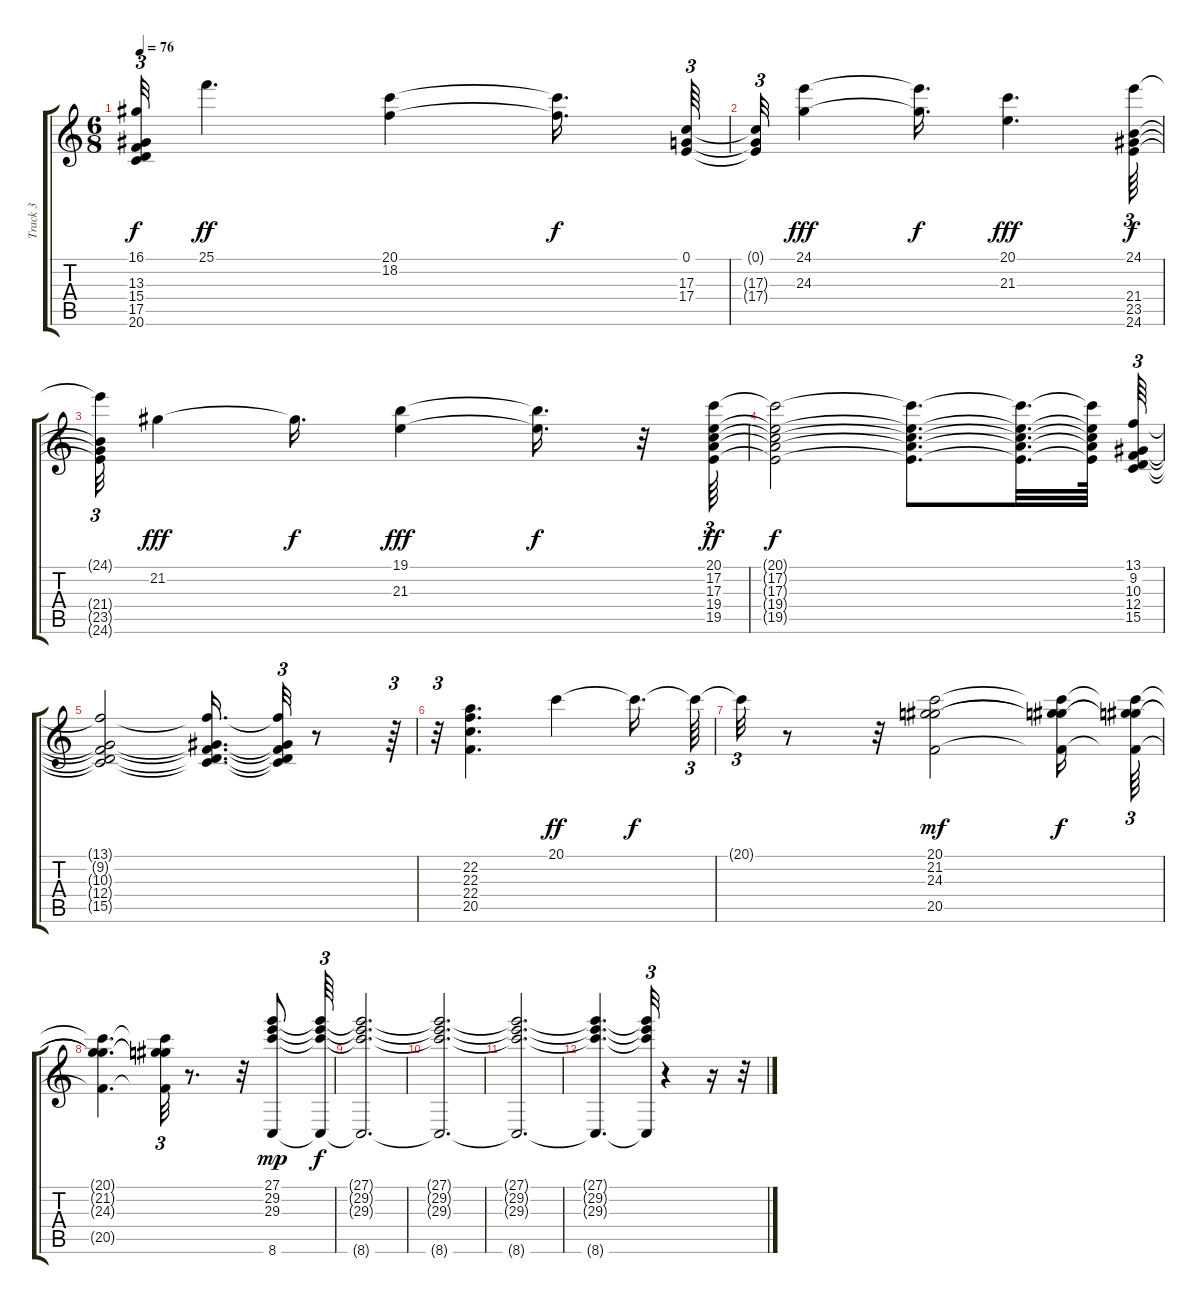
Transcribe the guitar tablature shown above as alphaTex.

\track ("Track 3" "Track 3") {instrument stringensemble2}
\staff {score tabs}
\tuning (E4 B3 G3 D3 A2 E2) {hide}
\ts (6 8)
\tempo 76
\clef g2
\ks c
(16.1{t} 13.3{t} 15.4{t} 17.5{t} 20.6{t}).32{tu (3 2) dy f} 25.1.4{d dy ff} (20.1 18.2).4 (20.1{t} 18.2{t}).16{d dy f} (0.1 17.3 17.4).64{tu (3 2)} |
(0.1{t} 17.3{t} 17.4{t}).32{tu (3 2)} (24.1 24.3).4{dy fff} (24.1{t} 24.3{t}).16{d dy f} (20.1 21.3).4{d dy fff} (24.1 21.4 23.5 24.6).64{tu (3 2) dy f} |
(24.1{t} 21.4{t} 23.5{t} 24.6{t}).32{tu (3 2)} 21.2.4{dy fff} 21.2{t}.16{d dy f} (19.1 21.3).4{dy fff} (19.1{t} 21.3{t}).16{d dy f} r.32 (20.1 17.2 17.3 19.4 19.5).64{tu (3 2) dy ff} |
(20.1{t} 17.2{t} 17.3{t} 19.4{t} 19.5{t}).2{dy f} (20.1{t} 17.2{t} 17.3{t} 19.4{t} 19.5{t}).8{d} (20.1{t} 17.2{t} 17.3{t} 19.4{t} 19.5{t}).32{d} (20.1{t} 17.2{t} 17.3{t} 19.4{t} 19.5{t}).64 (13.1 9.2 10.3 12.4 15.5).64{tu (3 2)} |
(13.1{t} 9.2{t} 10.3{t} 12.4{t} 15.5{t}).2 (13.1{t} 9.2{t} 10.3{t} 12.4{t} 15.5{t}).16{d} (13.1{t} 9.2{t} 10.3{t} 12.4{t} 15.5{t}).32{tu (3 2)} r.8 r.64{tu (3 2)} |
r.32{tu (3 2)} (22.2 22.3 22.4 20.5).4{d} 20.1.4{dy ff} 20.1{t}.16{d dy f} 20.1{t}.64{tu (3 2)} |
20.1{t}.32{tu (3 2)} r.8 r.32 (20.1 21.2 24.3 20.5).2{dy mf} (20.1{t} 21.2{t} 24.3{t} 20.5{t}).16{dy f} (20.1{t} 21.2{t} 24.3{t} 20.5{t}).64{tu (3 2)} |
(20.1{t} 21.2{t} 24.3{t} 20.5{t}).4{d} (20.1{t} 21.2{t} 24.3{t} 20.5{t}).32{tu (3 2)} r.8{d} r.32 (27.1 29.2 29.3 8.6).8{dy mp} (27.1{t} 29.2{t} 29.3{t} 8.6{t}).64{tu (3 2) dy f} |
(27.1{t} 29.2{t} 29.3{t} 8.6{t}).2{d} |
(27.1{t} 29.2{t} 29.3{t} 8.6{t}).2{d} |
(27.1{t} 29.2{t} 29.3{t} 8.6{t}).2{d} |
(27.1{t} 29.2{t} 29.3{t} 8.6{t}).4{d} (27.1{t} 29.2{t} 29.3{t} 8.6{t}).32{tu (3 2)} r.4 r.16 r.32
